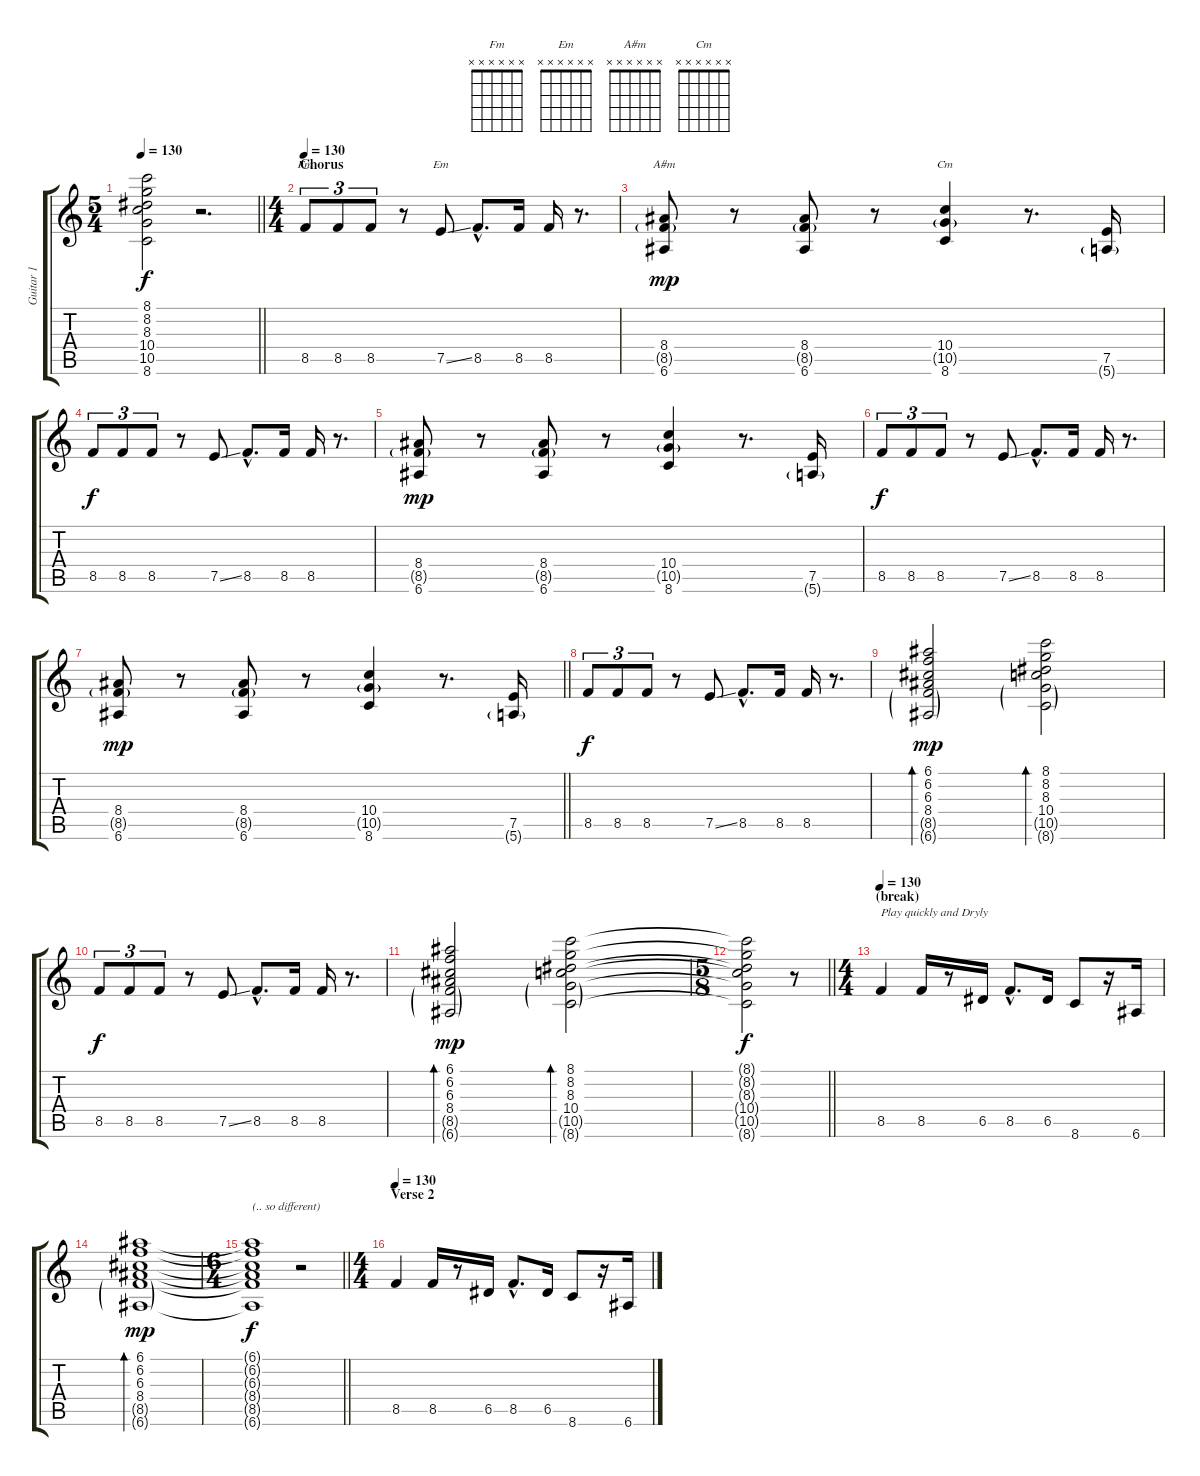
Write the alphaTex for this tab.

\track ("Guitar 1" "Guitar 1") {instrument electricguitarmuted}
\staff {score tabs}
\tuning (E4 B3 G3 D3 A2 E2) {hide}
\chord ("Fm" x x x x x x)
\chord ("Em" x x x x x x)
\chord ("A#m" x x x x x x)
\chord ("Cm" x x x x x x)
\ts (5 4)
\tempo 130
\clef g2
\barLineRight lightlight
\ks c
(8.1{t} 8.2{t} 8.3{t} 10.4{t} 10.5{t} 8.6{t}).2{dy f} r.2{d} |
\ts (4 4)
\section ("" "Chorus")
\tempo 130
8.5.8{tu (3 2) ch "Fm" instrument electricguitarmuted} 8.5.8{tu (3 2)} 8.5.8{tu (3 2)} r.8 7.5{ss}.8{ch "Em"} 8.5{hac}.8{d} 8.5.16 8.5.16 r.8{d} |
(8.4 8.5{g} 6.6).8{ch "A#m" dy mp} r.8 (8.4 8.5{g} 6.6).8 r.8 (10.4 10.5{g} 8.6).4{ch "Cm"} r.8{d} (7.5 5.6{g}).16 |
8.5.8{tu (3 2) dy f} 8.5.8{tu (3 2)} 8.5.8{tu (3 2)} r.8 7.5{ss}.8 8.5{hac}.8{d} 8.5.16 8.5.16 r.8{d} |
(8.4 8.5{g} 6.6).8{dy mp} r.8 (8.4 8.5{g} 6.6).8 r.8 (10.4 10.5{g} 8.6).4 r.8{d} (7.5 5.6{g}).16 |
8.5.8{tu (3 2) dy f} 8.5.8{tu (3 2)} 8.5.8{tu (3 2)} r.8 7.5{ss}.8 8.5{hac}.8{d} 8.5.16 8.5.16 r.8{d} |
\barLineRight lightlight
(8.4 8.5{g} 6.6).8{dy mp} r.8 (8.4 8.5{g} 6.6).8 r.8 (10.4 10.5{g} 8.6).4 r.8{d} (7.5 5.6{g}).16 |
8.5.8{tu (3 2) dy f} 8.5.8{tu (3 2)} 8.5.8{tu (3 2)} r.8 7.5{ss}.8 8.5{hac}.8{d} 8.5.16 8.5.16 r.8{d} |
(6.1 6.2 6.3 8.4 8.5{g} 6.6{g}).2{bd 120 dy mp instrument electricguitarjazz} (8.1 8.2 8.3 10.4 10.5{g} 8.6{g}).2{bd 120} |
8.5.8{tu (3 2) dy f instrument electricguitarmuted} 8.5.8{tu (3 2)} 8.5.8{tu (3 2)} r.8 7.5{ss}.8 8.5{hac}.8{d} 8.5.16 8.5.16 r.8{d} |
(6.1 6.2 6.3 8.4 8.5{g} 6.6{g}).2{bd 120 dy mp instrument electricguitarjazz} (8.1 8.2 8.3 10.4 10.5{g} 8.6{g}).2{bd 120} |
\ts (5 8)
\barLineRight lightlight
(8.1{t} 8.2{t} 8.3{t} 10.4{t} 10.5{t} 8.6{t}).2{dy f} r.8 |
\ts (4 4)
\section ("" "(break)")
\tempo 130
8.5.4{txt "Play quickly and Dryly" instrument electricguitarmuted} 8.5.16 r.8 6.5.16 8.5{hac}.8{d} 6.5.16 8.6.8 r.16 6.6.16 |
(6.1 6.2 6.3 8.4 8.5{g} 6.6{g}).1{bd 120 dy mp instrument electricguitarjazz} |
\ts (6 4)
\barLineRight lightlight
(6.1{t} 6.2{t} 6.3{t} 8.4{t} 8.5{t} 6.6{t}).1{txt "(.. so different)" dy f} r.2 |
\ts (4 4)
\section ("" "Verse 2")
\tempo 130
8.5.4{instrument electricguitarmuted} 8.5.16 r.8 6.5.16 8.5{hac}.8{d} 6.5.16 8.6.8 r.16 6.6.16
